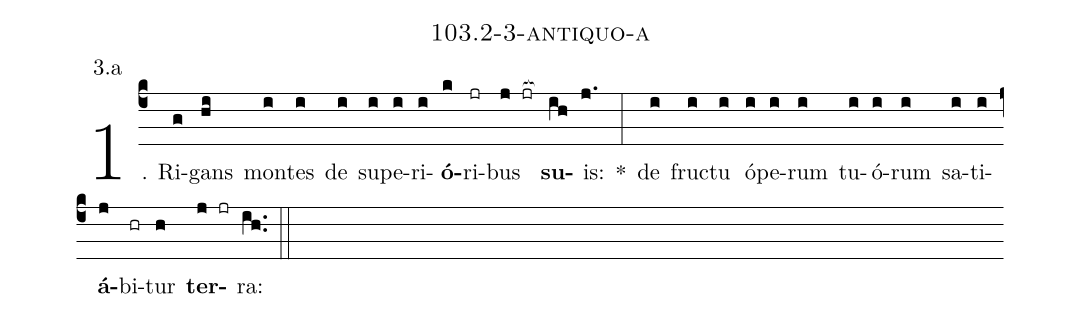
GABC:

name: 103.2-3-antiquo-a;
annotation: 3.a;
%%
(c4)1. Ri(g)gans(hi) mon(i)tes(i) de(i) su(i)pe(i)ri(i)<b>ó</b>(k)ri(jr)bus(j jr[ocb:1{]) <b>su</b>(ih[ocb:0}])is:(j.) *(:) de(i) fruc(i)tu(i) ó(i)pe(i)rum(i) tu(i)ó(i)rum(i) sa(i)ti(i)<b>á</b>(j)bi(hr)tur(h) <b>ter</b>(j jr)ra:(ih..) (::)


%E(i) u(i) o(j) u(h) a(j) e.(ih..) (::)
